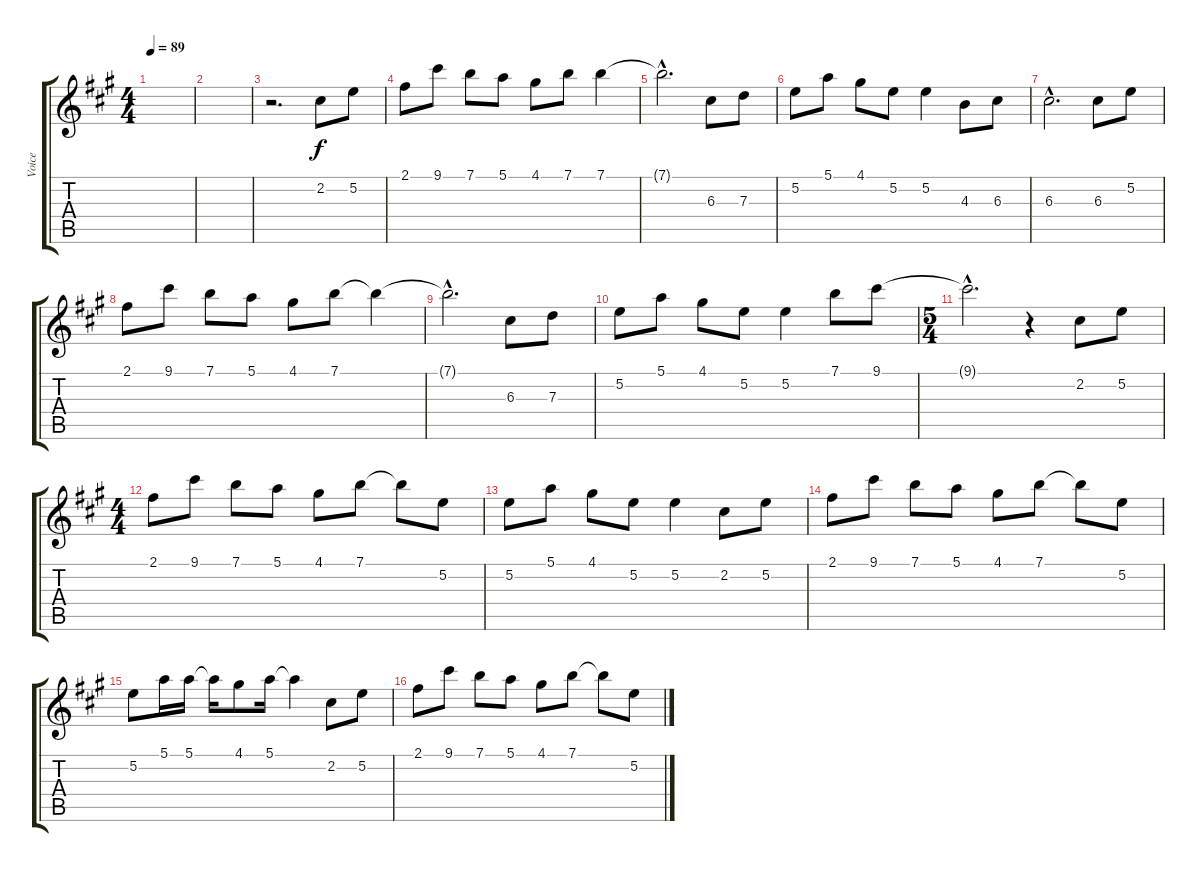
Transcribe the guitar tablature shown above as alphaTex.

\track ("Voice" "Voice") {instrument ocarina}
\staff {score tabs}
\tuning (E5 B4 G4 D4 A4 E4) {hide}
\ts (4 4)
\tempo 89
\clef g2
\ks f#minor
|
|
r.2{d} 2.2.8 5.2.8 |
2.1.8 9.1.8 7.1.8 5.1.8 4.1.8 7.1.8 7.1.4 |
7.1{hac t}.2{d} 6.3.8 7.3.8 |
5.2.8 5.1.8 4.1.8 5.2.8 5.2.4 4.3.8 6.3.8 |
6.3{hac}.2{d} 6.3.8 5.2.8 |
2.1.8 9.1.8 7.1.8 5.1.8 4.1.8 7.1.8 7.1{t}.4 |
7.1{hac t}.2{d} 6.3.8 7.3.8 |
5.2.8 5.1.8 4.1.8 5.2.8 5.2.4 7.1.8 9.1.8 |
\ts (5 4)
9.1{hac t}.2{d} r.4 2.2.8 5.2.8 |
\ts (4 4)
2.1.8 9.1.8 7.1.8 5.1.8 4.1.8 7.1.8 7.1{t}.8 5.2.8 |
5.2.8 5.1.8 4.1.8 5.2.8 5.2.4 2.2.8 5.2.8 |
2.1.8 9.1.8 7.1.8 5.1.8 4.1.8 7.1.8 7.1{t}.8 5.2.8 |
5.2.8 5.1.16 5.1.16 5.1{t}.16 4.1.8 5.1.16 5.1{t}.4 2.2.8 5.2.8 |
2.1.8 9.1.8 7.1.8 5.1.8 4.1.8 7.1.8 7.1{t}.8 5.2.8
